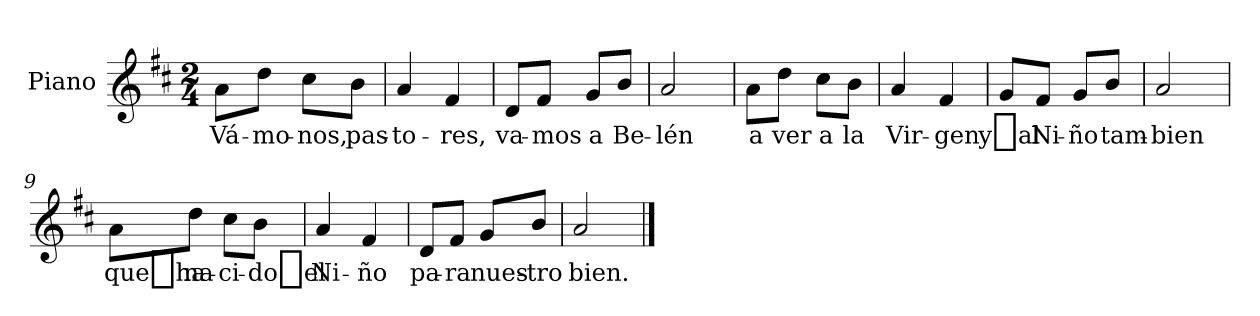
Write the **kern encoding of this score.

**kern	**text
*part1	*part1
*staff1	*staff1
*I"Piano	*
*I'Pno	*
*clefG2	*
*k[f#c#]	*
*D:	*
*M2/4	*
=1	=1
8a\L	Vá-
8dd\J	-mo-
8cc#\L	-nos,
8b\J	pas-
=2	=2
4a/	-to-
4f#/	-res,
=3	=3
8d/L	va-
8f#/J	-mos
8g/L	a
8b/J	Be-
=4	=4
2a/	-lén
=5	=5
8a\L	a
8dd\J	ver
8cc#\L	a
8b\J	la
=6	=6
4a/	Vir-
4f#/	-gen
!!LO:LB:g=z
=7	=7
8g/L	y_al
8f#/J	Ni-
8g/L	-ño
8b/J	tam-
=8	=8
2a/	-bien
=9	=9
8a\L	que_ha
8dd\J	na-
8cc#\L	-ci-
8b\J	-do_el
=10	=10
4a/	Ni-
4f#/	-ño
=11	=11
8d/L	pa-
8f#/J	-ra
8g/L	nues-
8b/J	-tro
=12	=12
2a/	bien.
==	==
*-	*-
